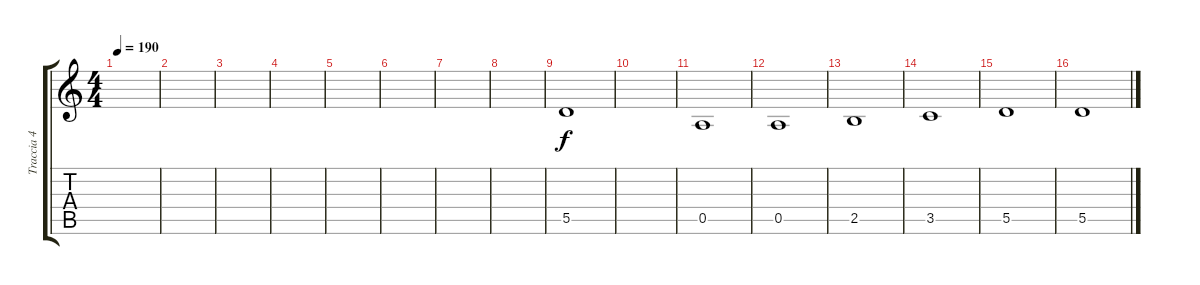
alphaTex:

\track ("Traccia 4" "Traccia 4") {instrument electricbassfinger}
\staff {score tabs}
\tuning (E4 B3 G3 D3 A2 E2) {hide}
\ts (4 4)
\tempo 190
\clef g2
\ks c
|
|
|
|
|
|
|
|
5.5.1 |
|
0.5.1 |
0.5.1 |
2.5.1 |
3.5.1 |
5.5.1 |
5.5.1
